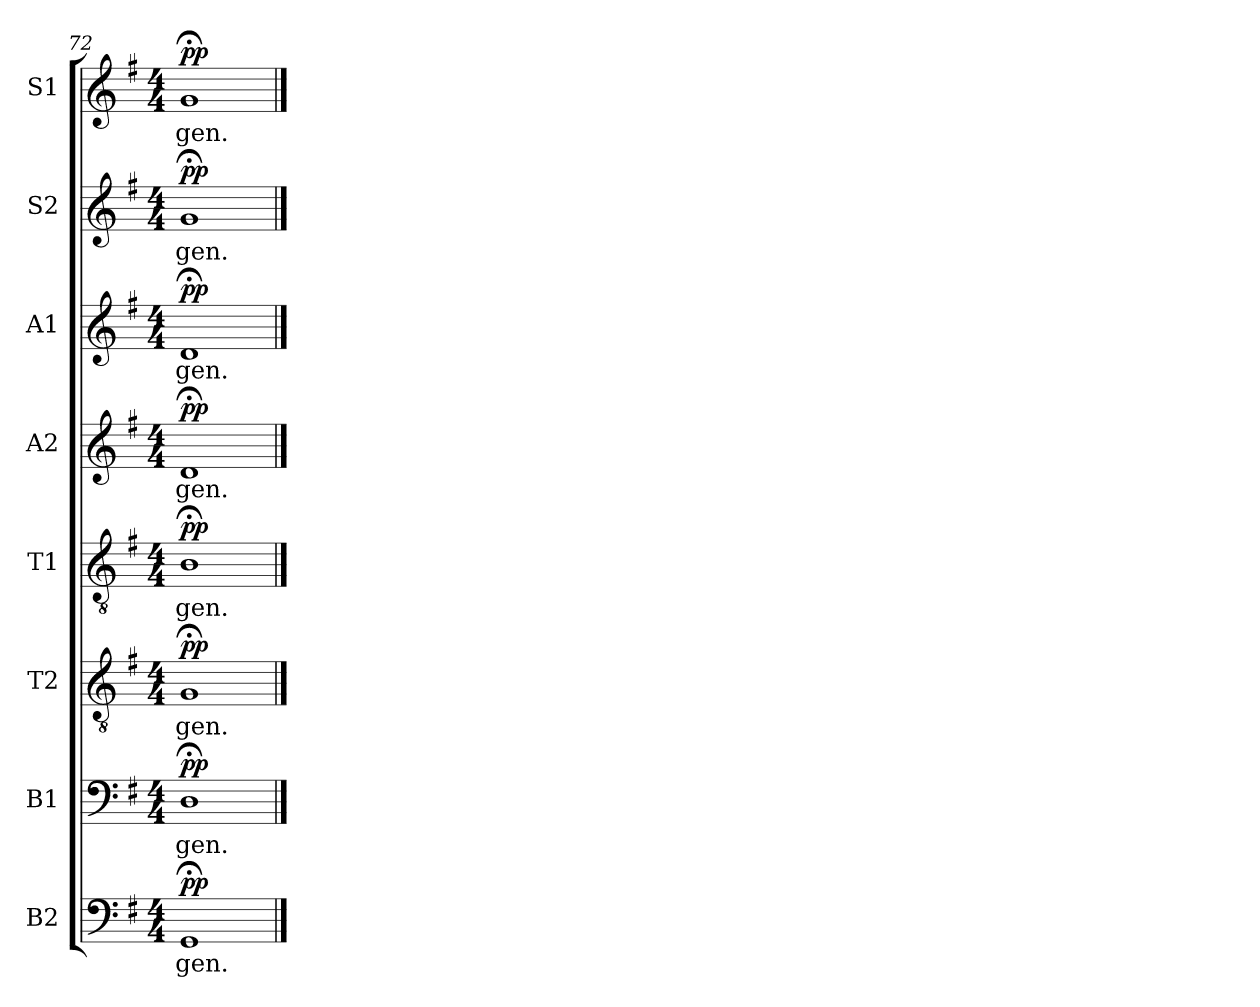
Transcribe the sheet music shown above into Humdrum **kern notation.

**kern	**text	**dynam	**kern	**text	**dynam	**kern	**text	**dynam	**kern	**text	**dynam	**kern	**text	**dynam	**kern	**text	**dynam	**kern	**text	**dynam	**kern	**text	**dynam
*part8	*part8	*part8	*part7	*part7	*part7	*part6	*part6	*part6	*part5	*part5	*part5	*part4	*part4	*part4	*part3	*part3	*part3	*part2	*part2	*part2	*part1	*part1	*part1
*staff8	*staff8	*staff8	*staff7	*staff7	*staff7	*staff6	*staff6	*staff6	*staff5	*staff5	*staff5	*staff4	*staff4	*staff4	*staff3	*staff3	*staff3	*staff2	*staff2	*staff2	*staff1	*staff1	*staff1
*I"B2	*	*	*I"B1	*	*	*I"T2	*	*	*I"T1	*	*	*I"A2	*	*	*I"A1	*	*	*I"S2	*	*	*I"S1	*	*
*I'B2	*	*	*I'B1	*	*	*I'T2	*	*	*I'T1	*	*	*I'A2	*	*	*I'A1	*	*	*I'S2	*	*	*I'S1	*	*
*clefF4	*	*	*clefF4	*	*	*clefGv2	*	*	*clefGv2	*	*	*clefG2	*	*	*clefG2	*	*	*clefG2	*	*	*clefG2	*	*
*k[f#]	*	*	*k[f#]	*	*	*k[f#]	*	*	*k[f#]	*	*	*k[f#]	*	*	*k[f#]	*	*	*k[f#]	*	*	*k[f#]	*	*
*M4/4	*	*	*M4/4	*	*	*M4/4	*	*	*M4/4	*	*	*M4/4	*	*	*M4/4	*	*	*M4/4	*	*	*M4/4	*	*
=72	=72	=72	=72	=72	=72	=72	=72	=72	=72	=72	=72	=72	=72	=72	=72	=72	=72	=72	=72	=72	=72	=72	=72
!	!LO:LY:b	!LO:DY:a	!	!LO:LY:b	!LO:DY:a	!	!LO:LY:b	!LO:DY:a	!	!LO:LY:b	!LO:DY:a	!	!LO:LY:b	!LO:DY:a	!	!LO:LY:b	!LO:DY:a	!	!LO:LY:b	!LO:DY:a	!	!LO:LY:b	!LO:DY:a
1GG;<	-gen.	pp	1D;<	-gen.	pp	1G;<	-gen.	pp	1B;<	-gen.	pp	1d;<	-gen.	pp	1d;<	-gen.	pp	1g;<	-gen.	pp	1g;<	-gen.	pp
==	==	==	==	==	==	==	==	==	==	==	==	==	==	==	==	==	==	==	==	==	==	==	==
*-	*-	*-	*-	*-	*-	*-	*-	*-	*-	*-	*-	*-	*-	*-	*-	*-	*-	*-	*-	*-	*-	*-	*-
